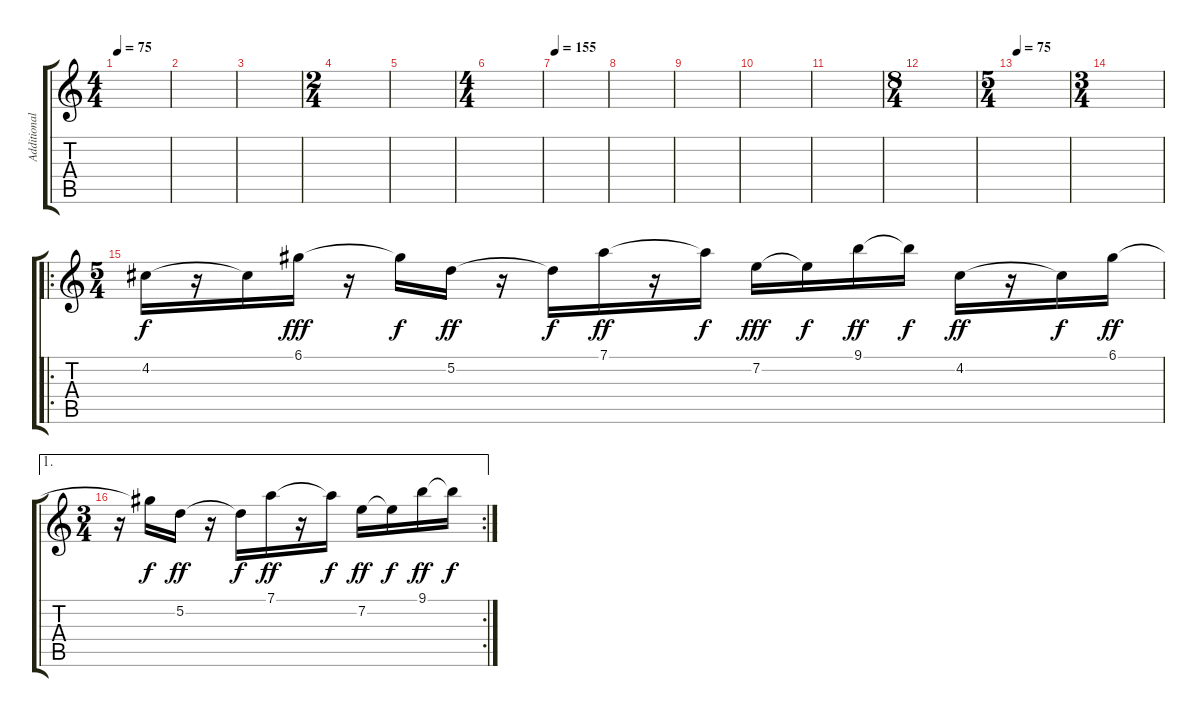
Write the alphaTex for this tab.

\track ("Additional Guitar" "Additional") {instrument distortionguitar}
\staff {score tabs}
\tuning (D4 A3 F3 C3 G2 C2) {hide}
\ts (4 4)
\tempo 75
\clef g2
\ks c
|
|
|
\ts (2 4)
|
|
\ts (4 4)
|
\tempo 155
|
|
|
|
|
\ts (8 4)
|
\ts (5 4)
\tempo 75
|
\ts (3 4)
|
\ro
\ts (5 4)
4.2.16 r.16 4.2{t}.16{dy f} 6.1.16{dy fff} r.16 6.1{t}.16{dy f} 5.2.16{dy ff} r.16 5.2{t}.16{dy f} 7.1.16{dy ff} r.16 7.1{t}.16{dy f} 7.2.16{dy fff} 7.2{t}.16{dy f} 9.1.16{dy ff} 9.1{t}.16{dy f} 4.2.16{dy ff} r.16 4.2{t}.16{dy f} 6.1.16{dy ff} |
\ae 1
\rc 2
\ts (3 4)
r.16 6.1{t}.16{dy f} 5.2.16{dy ff} r.16 5.2{t}.16{dy f} 7.1.16{dy ff} r.16 7.1{t}.16{dy f} 7.2.16{dy ff} 7.2{t}.16{dy f} 9.1.16{dy ff} 9.1{t}.16{dy f}
